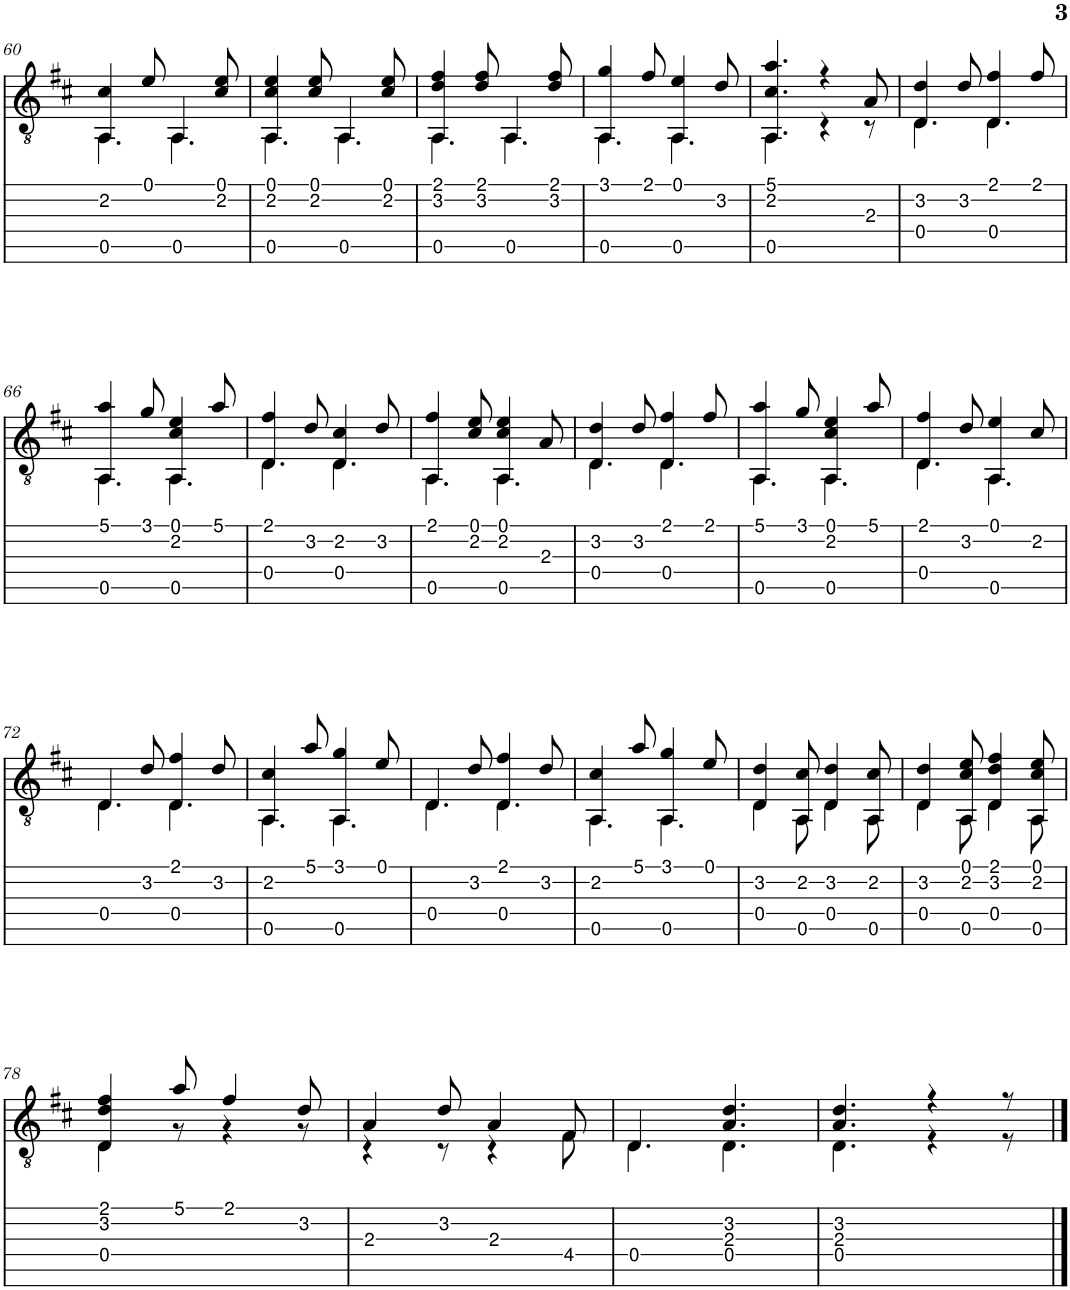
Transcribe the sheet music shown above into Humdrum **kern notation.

**kern	**kern
*part1	*part1
*staff2	*staff1
*I"Classical Guitar	*
!!LO:PB:g=z
*	*clefGv2
*k[f#c#]	*k[f#c#]
*D:	*D:
*M6/8	*M6/8
=60	=60
!LO:N:n=1:head=solid	!LO:N:n=1:head=solid
*^	*^
4AA 4c#	4.AA	4AA/ 4c#/	4.AA\
8e	.	8e/	.
!LO:N:head=solid	!	!LO:N:head=solid	!
4AA	4.AA	4AA/	4.AA\
8c# 8e	.	8c#/ 8e/	.
=61	=61	=61	=61
!LO:N:n=1:head=solid	!	!LO:N:n=1:head=solid	!
4AA 4c# 4e	4.AA	4AA/ 4c#/ 4e/	4.AA\
8c# 8e	.	8c#/ 8e/	.
!LO:N:head=solid	!	!LO:N:head=solid	!
4AA	4.AA	4AA/	4.AA\
8c# 8e	.	8c#/ 8e/	.
=62	=62	=62	=62
!LO:N:n=1:head=solid	!	!LO:N:n=1:head=solid	!
4AA 4d 4f#	4.AA	4AA/ 4d/ 4f#/	4.AA\
8d 8f#	.	8d/ 8f#/	.
!LO:N:head=solid	!	!LO:N:head=solid	!
4AA	4.AA	4AA/	4.AA\
8d 8f#	.	8d/ 8f#/	.
=63	=63	=63	=63
!LO:N:n=1:head=solid	!	!LO:N:n=1:head=solid	!
4AA 4g	4.AA	4AA/ 4g/	4.AA\
8f#	.	8f#/	.
!LO:N:n=1:head=solid	!	!LO:N:n=1:head=solid	!
4AA 4e	4.AA	4AA/ 4e/	4.AA\
8d	.	8d/	.
=64	=64	=64	=64
!LO:N:n=1:head=solid	!	!LO:N:n=1:head=solid	!
4.AA 4.c# 4.a	4.AA	4.AA/ 4.c#/ 4.a/	4.AA\
4r	4r	4r	4r
8A	8r	8A/	8r
=65	=65	=65	=65
!LO:N:n=1:head=solid	!	!LO:N:n=1:head=solid	!
4D 4d	4.D	4D/ 4d/	4.D\
8d	.	8d/	.
!LO:N:n=1:head=solid	!	!LO:N:n=1:head=solid	!
4D 4f#	4.D	4D/ 4f#/	4.D\
8f#	.	8f#/	.
!!LO:LB:g=z	!!
=66	=66	=66	=66
!LO:N:n=1:head=solid	!	!LO:N:n=1:head=solid	!
4AA 4a	4.AA	4AA/ 4a/	4.AA\
8g	.	8g/	.
!LO:N:n=1:head=solid	!	!LO:N:n=1:head=solid	!
4AA 4c# 4e	4.AA	4AA/ 4c#/ 4e/	4.AA\
8a	.	8a/	.
=67	=67	=67	=67
!LO:N:n=1:head=solid	!	!LO:N:n=1:head=solid	!
4D 4f#	4.D	4D/ 4f#/	4.D\
8d	.	8d/	.
!LO:N:n=1:head=solid	!	!LO:N:n=1:head=solid	!
4D 4c#	4.D	4D/ 4c#/	4.D\
8d	.	8d/	.
=68	=68	=68	=68
!LO:N:n=1:head=solid	!	!LO:N:n=1:head=solid	!
4AA 4f#	4.AA	4AA/ 4f#/	4.AA\
8c# 8e	.	8c#/ 8e/	.
!LO:N:n=1:head=solid	!	!LO:N:n=1:head=solid	!
4AA 4c# 4e	4.AA	4AA/ 4c#/ 4e/	4.AA\
8A	.	8A/	.
=69	=69	=69	=69
!LO:N:n=1:head=solid	!	!LO:N:n=1:head=solid	!
4D 4d	4.D	4D/ 4d/	4.D\
8d	.	8d/	.
!LO:N:n=1:head=solid	!	!LO:N:n=1:head=solid	!
4D 4f#	4.D	4D/ 4f#/	4.D\
8f#	.	8f#/	.
=70	=70	=70	=70
!LO:N:n=1:head=solid	!	!LO:N:n=1:head=solid	!
4AA 4a	4.AA	4AA/ 4a/	4.AA\
8g	.	8g/	.
!LO:N:n=1:head=solid	!	!LO:N:n=1:head=solid	!
4AA 4c# 4e	4.AA	4AA/ 4c#/ 4e/	4.AA\
8a	.	8a/	.
=71	=71	=71	=71
!LO:N:n=1:head=solid	!	!LO:N:n=1:head=solid	!
4D 4f#	4.D	4D/ 4f#/	4.D\
8d	.	8d/	.
!LO:N:n=1:head=solid	!	!LO:N:n=1:head=solid	!
4AA 4e	4.AA	4AA/ 4e/	4.AA\
8c#	.	8c#/	.
!!LO:LB:g=z	!!
=72	=72	=72	=72
!LO:N:head=solid	!	!LO:N:head=solid	!
4D	4.D	4D/	4.D\
8d	.	8d/	.
!LO:N:n=1:head=solid	!	!LO:N:n=1:head=solid	!
4D 4f#	4.D	4D/ 4f#/	4.D\
8d	.	8d/	.
=73	=73	=73	=73
!LO:N:n=1:head=solid	!	!LO:N:n=1:head=solid	!
4AA 4c#	4.AA	4AA/ 4c#/	4.AA\
8a	.	8a/	.
!LO:N:n=1:head=solid	!	!LO:N:n=1:head=solid	!
4AA 4g	4.AA	4AA/ 4g/	4.AA\
8e	.	8e/	.
=74	=74	=74	=74
!LO:N:head=solid	!	!LO:N:head=solid	!
4D	4.D	4D/	4.D\
8d	.	8d/	.
!LO:N:n=1:head=solid	!	!LO:N:n=1:head=solid	!
4D 4f#	4.D	4D/ 4f#/	4.D\
8d	.	8d/	.
=75	=75	=75	=75
!LO:N:n=1:head=solid	!	!LO:N:n=1:head=solid	!
4AA 4c#	4.AA	4AA/ 4c#/	4.AA\
8a	.	8a/	.
!LO:N:n=1:head=solid	!	!LO:N:n=1:head=solid	!
4AA 4g	4.AA	4AA/ 4g/	4.AA\
8e	.	8e/	.
=76	=76	=76	=76
4D 4d	4D	4D/ 4d/	4D\
8AA 8c#	8AA	8AA/ 8c#/	8AA\
4D 4d	4D	4D/ 4d/	4D\
8AA 8c#	8AA	8AA/ 8c#/	8AA\
=77	=77	=77	=77
4D 4d	4D	4D/ 4d/	4D\
8AA 8c# 8e	8AA	8AA/ 8c#/ 8e/	8AA\
4D 4d 4f#	4D	4D/ 4d/ 4f#/	4D\
8AA 8c# 8e	8AA	8AA/ 8c#/ 8e/	8AA\
!!LO:LB:g=z	!!
=78	=78	=78	=78
4D 4d 4f#	4D	4D/ 4d/ 4f#/	4D\
8a	8r	8a/	8r
4f#	4r	4f#/	4r
8d	8r	8d/	8r
=79	=79	=79	=79
4A	4r	4A/	4r
8d	8r	8d/	8r
4A	4r	4A/	4r
8F#	8F#	8F#/	8F#\
=80	=80	=80	=80
4.D	4.D	4.D/	4.D\
4.A 4.d	4.D	4.A/ 4.d/	4.D\
=81	=81	=81	=81
4.A 4.d	4.D	4.A/ 4.d/	4.D\
4r	4r	4r	4r
8r	8r	8r	8r
*v	*v	*	*
*	*v	*v
==	==
*-	*-
